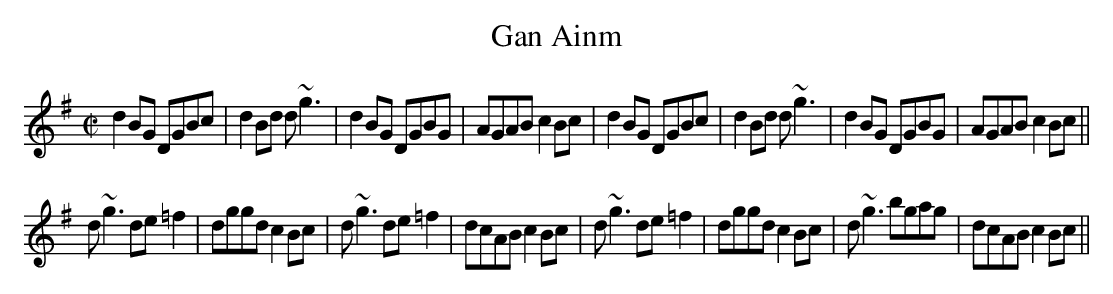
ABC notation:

X:1
T:Gan Ainm
M:C|
L:1/8
K:G
d2BG DGBc|d2Bd d~g3|d2BG DGBG|AGAB c2Bc|\
d2BG DGBc|d2Bd d~g3|d2BG DGBG|AGAB c2Bc||
d~g3 de=f2|dggd c2Bc|d~g3 de=f2|dcAB c2Bc|\
d~g3 de=f2|dggd c2Bc|d~g3 bgag|dcAB c2Bc||
